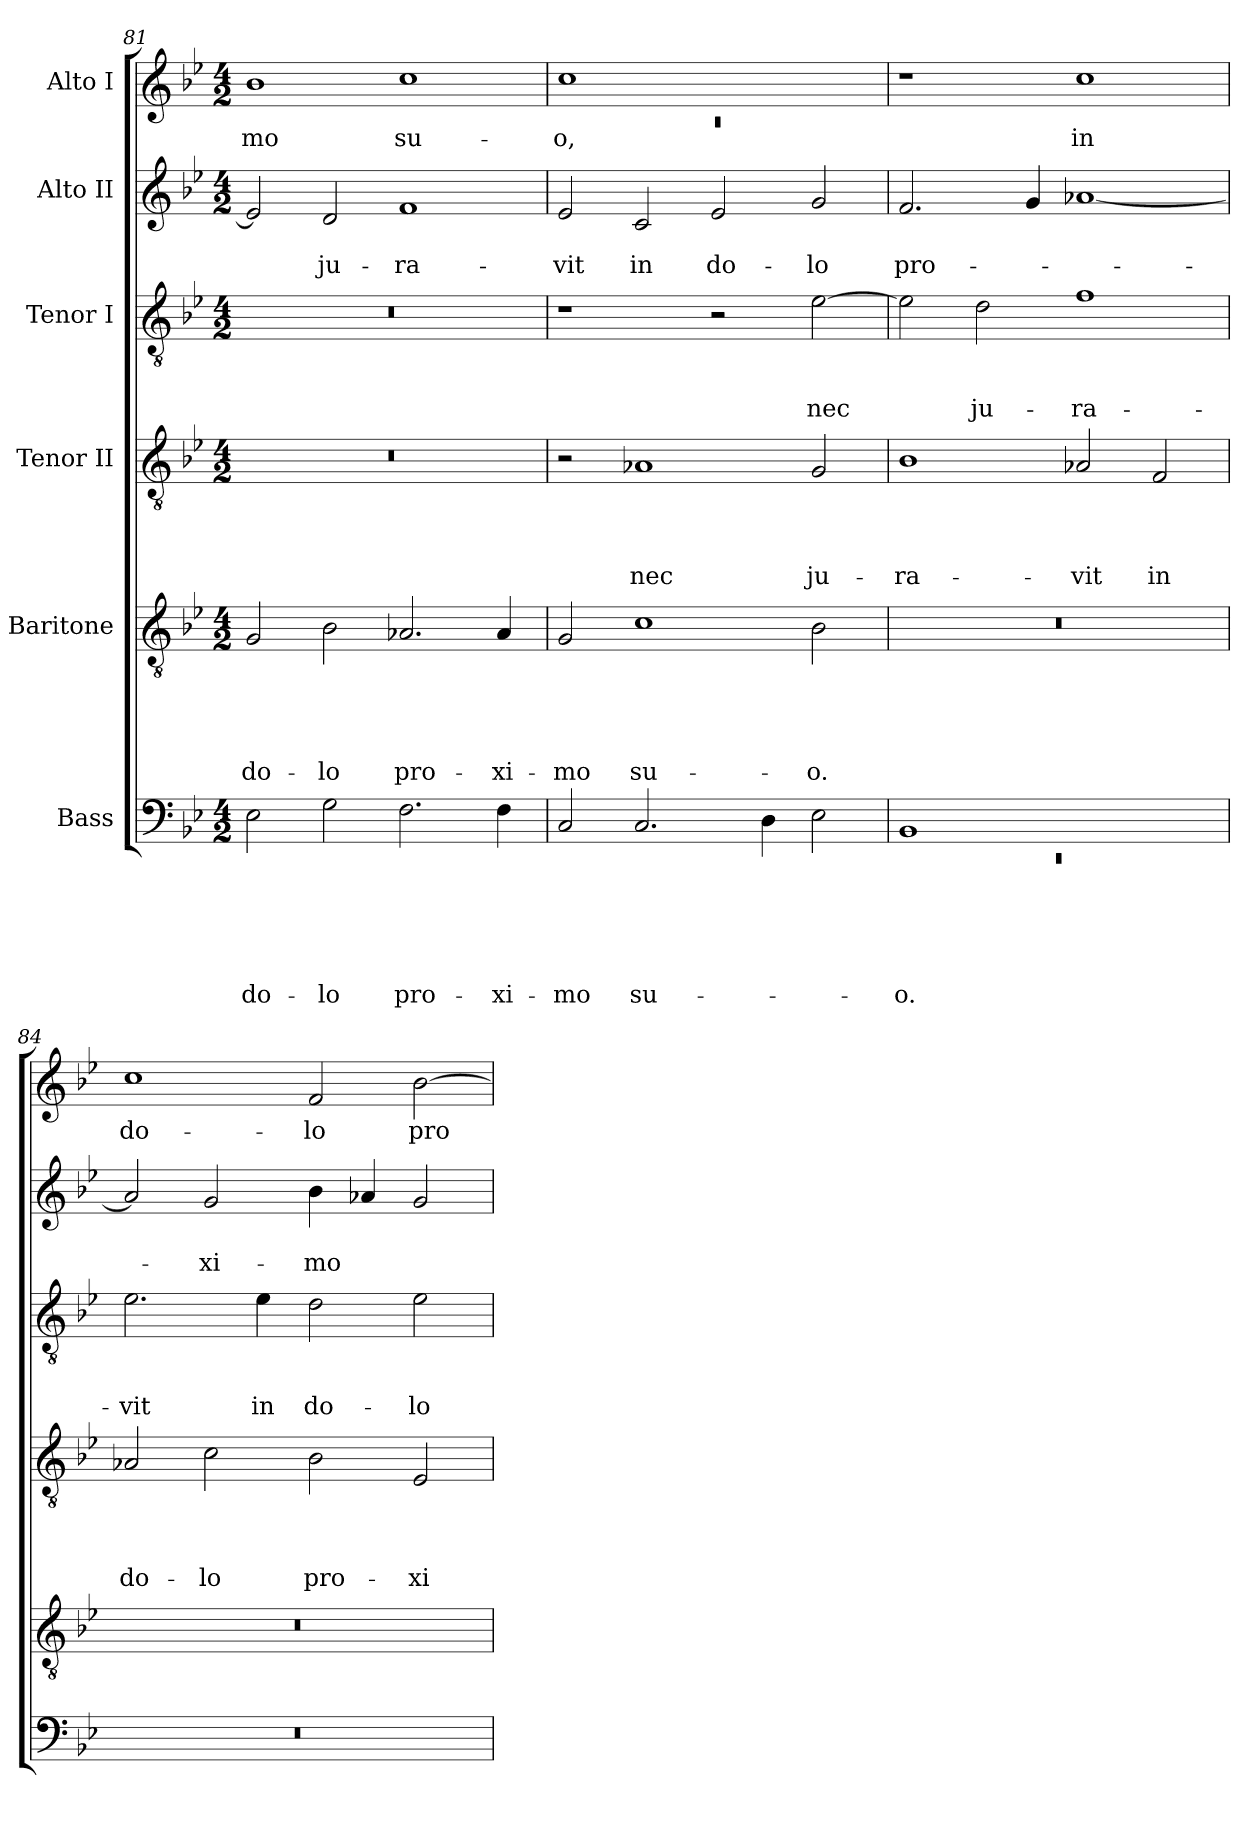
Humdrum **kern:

**kern	**text	**text	**text	**text	**text	**text	**kern	**text	**text	**text	**text	**text	**kern	**text	**text	**text	**text	**kern	**text	**text	**text	**kern	**text	**text	**kern	**text
*part6	*part6	*part6	*part6	*part6	*part6	*part6	*part5	*part5	*part5	*part5	*part5	*part5	*part4	*part4	*part4	*part4	*part4	*part3	*part3	*part3	*part3	*part2	*part2	*part2	*part1	*part1
*staff6	*staff6	*staff6	*staff6	*staff6	*staff6	*staff6	*staff5	*staff5	*staff5	*staff5	*staff5	*staff5	*staff4	*staff4	*staff4	*staff4	*staff4	*staff3	*staff3	*staff3	*staff3	*staff2	*staff2	*staff2	*staff1	*staff1
*I"Bass	*	*	*	*	*	*	*I"Baritone	*	*	*	*	*	*I"Tenor II	*	*	*	*	*I"Tenor I	*	*	*	*I"Alto II	*	*	*I"Alto I	*
*clefF4	*	*	*	*	*	*	*clefGv2	*	*	*	*	*	*clefGv2	*	*	*	*	*clefGv2	*	*	*	*clefG2	*	*	*clefG2	*
*k[b-e-]	*	*	*	*	*	*	*k[b-e-]	*	*	*	*	*	*k[b-e-]	*	*	*	*	*k[b-e-]	*	*	*	*k[b-e-]	*	*	*k[b-e-]	*
*B-:	*	*	*	*	*	*	*B-:	*	*	*	*	*	*B-:	*	*	*	*	*B-:	*	*	*	*B-:	*	*	*B-:	*
*M4/2	*	*	*	*	*	*	*M4/2	*	*	*	*	*	*M4/2	*	*	*	*	*M4/2	*	*	*	*M4/2	*	*	*M4/2	*
=81	=81	=81	=81	=81	=81	=81	=81	=81	=81	=81	=81	=81	=81	=81	=81	=81	=81	=81	=81	=81	=81	=81	=81	=81	=81	=81
!	!	!	!	!	!	!LO:LY:b	!	!	!	!	!	!LO:LY:b	!LO:N:vis=1	!	!	!	!	!LO:N:vis=1	!	!	!	!	!	!	!	!LO:LY:b
2E-\	.	.	.	.	.	do-	2G/	.	.	.	.	do-	0r	.	.	.	.	0r	.	.	.	2e-/]	.	.	1b-	-mo
!	!	!	!	!	!	!LO:LY:b	!	!	!	!	!	!LO:LY:b	!	!	!	!	!	!	!	!	!	!	!	!LO:LY:b	!	!
2G\	.	.	.	.	.	-lo	2B-\	.	.	.	.	-lo	.	.	.	.	.	.	.	.	.	2d/	.	ju-	.	.
!	!	!	!	!	!	!LO:LY:b	!	!	!	!	!	!LO:LY:b	!	!	!	!	!	!	!	!	!	!	!	!LO:LY:b	!	!LO:LY:b
2.F\	.	.	.	.	.	pro-	2.A-X/	.	.	.	.	pro-	.	.	.	.	.	.	.	.	.	1f	.	-ra-	1cc	su-
!	!	!	!	!	!	!LO:LY:b	!	!	!	!	!	!LO:LY:b	!	!	!	!	!	!	!	!	!	!	!	!	!	!
4F\	.	.	.	.	.	-xi-	4A-/	.	.	.	.	-xi-	.	.	.	.	.	.	.	.	.	.	.	.	.	.
=82	=82	=82	=82	=82	=82	=82	=82	=82	=82	=82	=82	=82	=82	=82	=82	=82	=82	=82	=82	=82	=82	=82	=82	=82	=82	=82
*	*	*	*	*	*	*	*	*	*	*	*	*	*	*	*	*	*	*	*	*	*	*	*	*	*^	*
!	!	!	!	!	!	!LO:LY:b	!	!	!	!	!	!LO:LY:b	!	!	!	!	!	!	!	!	!	!	!	!LO:LY:b	!	!LO:N:vis=1	!LO:LY:b
2C/	.	.	.	.	.	-mo	2G/	.	.	.	.	-mo	2r	.	.	.	.	1r	.	.	.	2e-/	.	-vit	1cc	0rc	-o,
!	!	!	!	!	!	!LO:LY:b	!	!	!	!	!	!LO:LY:b	!	!	!	!	!LO:LY:b	!	!	!	!	!	!	!LO:LY:b	!	!	!
2.C/	.	.	.	.	.	su-	1c	.	.	.	.	su-	1A-X	.	.	.	nec	.	.	.	.	2c/	.	in	.	.	.
!	!	!	!	!	!	!	!	!	!	!	!	!	!	!	!	!	!	!	!	!	!	!	!	!LO:LY:b	!	!	!
.	.	.	.	.	.	.	.	.	.	.	.	.	.	.	.	.	.	2r	.	.	.	2e-/	.	do-	1ryy	.	.
4D\	.	.	.	.	.	.	.	.	.	.	.	.	.	.	.	.	.	.	.	.	.	.	.	.	.	.	.
!	!	!	!	!	!	!	!	!	!	!	!	!LO:LY:b	!	!	!	!	!LO:LY:b	!	!	!	!LO:LY:b	!	!	!LO:LY:b	!	!	!
2E-\	.	.	.	.	.	.	2B-\	.	.	.	.	-o.	2G/	.	.	.	ju-	[>2e-\	.	.	nec	2g/	.	-lo	.	.	.
*	*	*	*	*	*	*	*	*	*	*	*	*	*	*	*	*	*	*	*	*	*	*	*	*	*v	*v	*
=83	=83	=83	=83	=83	=83	=83	=83	=83	=83	=83	=83	=83	=83	=83	=83	=83	=83	=83	=83	=83	=83	=83	=83	=83	=83	=83
*^	*	*	*	*	*	*	*	*	*	*	*	*	*	*	*	*	*	*	*	*	*	*	*	*	*	*
!	!LO:N:vis=1	!	!	!	!	!	!LO:LY:b:rj	!LO:N:vis=1	!	!	!	!	!	!	!	!	!	!LO:LY:b	!	!	!	!	!	!	!LO:LY:b	!	!
1BB-	0rEE	.	.	.	.	.	-o.	0r	.	.	.	.	.	1B-	.	.	.	-ra-	2e-\]	.	.	.	2.f/	.	pro-	1r	.
!	!	!	!	!	!	!	!	!	!	!	!	!	!	!	!	!	!	!	!	!	!	!LO:LY:b	!	!	!	!	!
.	.	.	.	.	.	.	.	.	.	.	.	.	.	.	.	.	.	.	2d\	.	.	ju-	.	.	.	.	.
.	.	.	.	.	.	.	.	.	.	.	.	.	.	.	.	.	.	.	.	.	.	.	4g/	.	.	.	.
!	!	!	!	!	!	!	!	!	!	!	!	!	!	!	!	!	!	!LO:LY:b	!	!	!	!LO:LY:b	!	!	!	!	!LO:LY:b
1ryy	.	.	.	.	.	.	.	.	.	.	.	.	.	2A-X/	.	.	.	-vit	1f	.	.	-ra-	[<1a-X	.	.	1cc	in
!	!	!	!	!	!	!	!	!	!	!	!	!	!	!	!	!	!	!LO:LY:b	!	!	!	!	!	!	!	!	!
.	.	.	.	.	.	.	.	.	.	.	.	.	.	2F/	.	.	.	in	.	.	.	.	.	.	.	.	.
*v	*v	*	*	*	*	*	*	*	*	*	*	*	*	*	*	*	*	*	*	*	*	*	*	*	*	*	*
!!LO:LB:g=z
=84	=84	=84	=84	=84	=84	=84	=84	=84	=84	=84	=84	=84	=84	=84	=84	=84	=84	=84	=84	=84	=84	=84	=84	=84	=84	=84
!LO:N:vis=1	!	!	!	!	!	!	!LO:N:vis=1	!	!	!	!	!	!	!	!	!	!LO:LY:b	!	!	!	!LO:LY:b	!	!	!	!	!LO:LY:b
0r	.	.	.	.	.	.	0r	.	.	.	.	.	2A-X/	.	.	.	do-	2.e-\	.	.	-vit	2a-/]	.	.	1cc	do-
!	!	!	!	!	!	!	!	!	!	!	!	!	!	!	!	!	!LO:LY:b	!	!	!	!	!	!	!LO:LY:b	!	!
.	.	.	.	.	.	.	.	.	.	.	.	.	2c\	.	.	.	-lo	.	.	.	.	2g/	.	-xi-	.	.
!	!	!	!	!	!	!	!	!	!	!	!	!	!	!	!	!	!	!	!	!	!LO:LY:b	!	!	!	!	!
.	.	.	.	.	.	.	.	.	.	.	.	.	.	.	.	.	.	4e-\	.	.	in	.	.	.	.	.
!	!	!	!	!	!	!	!	!	!	!	!	!	!	!	!	!	!LO:LY:b	!	!	!	!LO:LY:b	!	!	!LO:LY:b	!	!LO:LY:b
.	.	.	.	.	.	.	.	.	.	.	.	.	2B-\	.	.	.	pro-	2d\	.	.	do-	4b-\	.	-mo	2f/	-lo
.	.	.	.	.	.	.	.	.	.	.	.	.	.	.	.	.	.	.	.	.	.	4a-X/	.	.	.	.
!	!	!	!	!	!	!	!	!	!	!	!	!	!	!	!	!	!LO:LY:b	!	!	!	!LO:LY:b	!	!	!	!	!LO:LY:b
.	.	.	.	.	.	.	.	.	.	.	.	.	2E-/	.	.	.	-xi-	2e-\	.	.	-lo	2g/	.	.	[>2b-\	pro-
=	=	=	=	=	=	=	=	=	=	=	=	=	=	=	=	=	=	=	=	=	=	=	=	=	=	=
*-	*-	*-	*-	*-	*-	*-	*-	*-	*-	*-	*-	*-	*-	*-	*-	*-	*-	*-	*-	*-	*-	*-	*-	*-	*-	*-
